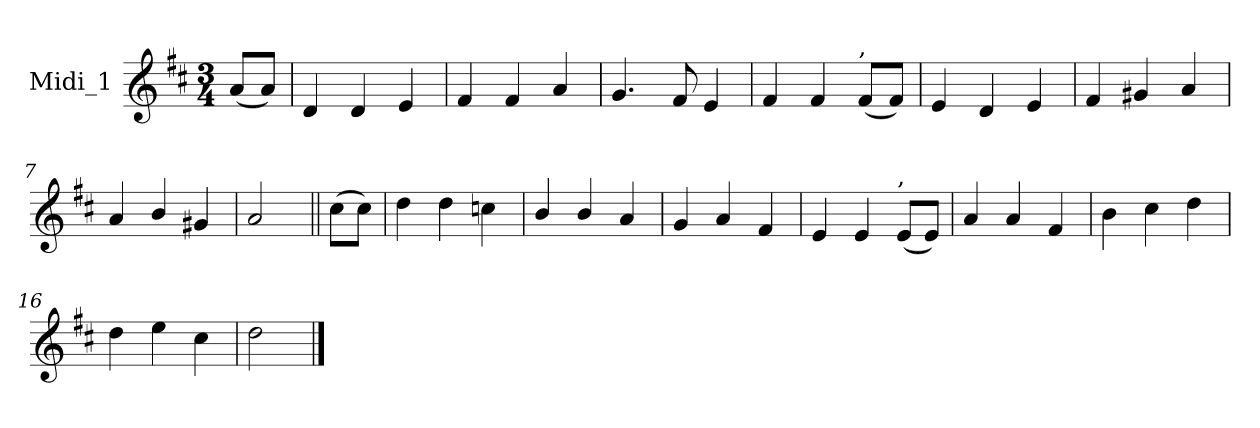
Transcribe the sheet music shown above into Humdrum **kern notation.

**kern
*part1
*staff1
*I"Midi_1
*clefG2
*k[f#c#]
*D:
*M3/4
=
(<8a/L
8a/J)
=1
4d
4d
4e
=2
4f#
4f#
4a
=3
4.g
8f#
4e
=4
4f#
4f#
!LO:TX:a:t=,
(<8f#/L
8f#/J)
=5
4e
4d
4e
!!LO:LB:g=z
=6
4f#
4g#X
4a
=7
4a
4b/
4g#X
=8
2a
=9||
(>8cc#\L
8cc#\J)
=10
4dd
4dd
4ccn
=11
4b/
4b/
4a
!!LO:LB:g=z
=12
4g
4a
4f#
=13
4e
4e
!LO:TX:a:t=,
(<8e/L
8e/J)
=14
4a
4a
4f#
=15
4b
4cc#
4dd
=16
4dd
4ee
4cc#
=17
2dd
==
*-
